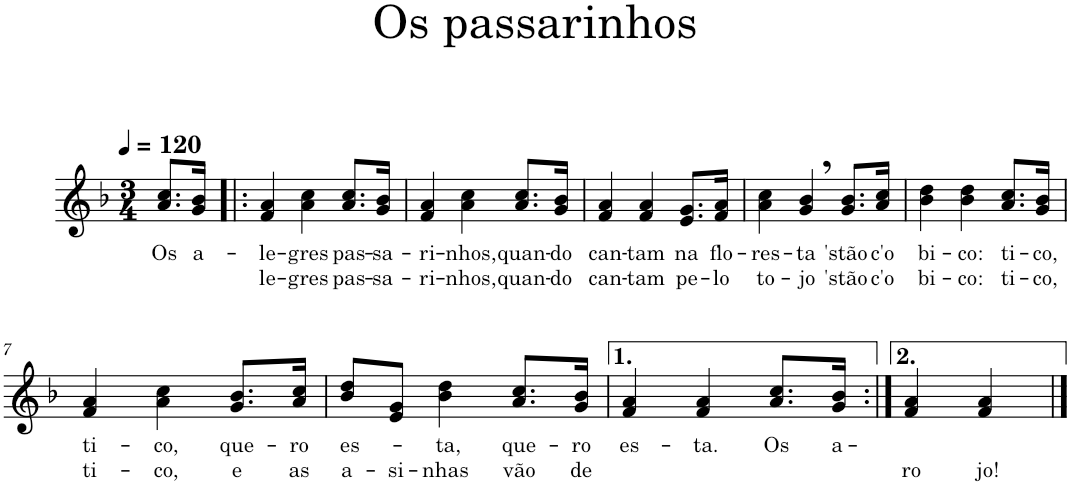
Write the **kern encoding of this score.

**kern	**text	**text
*part1	*part1	*part1
*staff1	*staff1	*staff1
*I"Voice, Voice	*	*
*I'Vo.	*	*
*clefG2	*	*
*k[b-]	*	*
*M3/4	*	*
*MM120	*	*
=1	=1	=1
!	!LO:LY:b	!
8.a/ 8.cc/L	Os	.
!	!LO:LY:b	!
16g/ 16b-/Jk	a-	.
=2!|:	=2!|:	=2!|:
!	!LO:LY:b	!LO:LY:b
4f/ 4a/	-le-	le-
!	!LO:LY:b	!LO:LY:b
4a\ 4cc\	-gres	-gres
!	!LO:LY:b	!LO:LY:b
8.a/ 8.cc/L	pas-	pas-
!	!LO:LY:b	!LO:LY:b
16g/ 16b-/Jk	-sa-	-sa-
=3	=3	=3
!	!LO:LY:b	!LO:LY:b
4f/ 4a/	-ri-	-ri-
!	!LO:LY:b	!LO:LY:b
4a\ 4cc\	-nhos,	-nhos,
!	!LO:LY:b	!LO:LY:b
8.a/ 8.cc/L	quan-	quan-
!	!LO:LY:b	!LO:LY:b
16g/ 16b-/Jk	-do	-do
=4	=4	=4
!	!LO:LY:b	!LO:LY:b
4f/ 4a/	can-	can-
!	!LO:LY:b	!LO:LY:b
4f/ 4a/	-tam	-tam
!	!LO:LY:b	!LO:LY:b
8.e/ 8.g/L	na	pe-
!	!LO:LY:b	!LO:LY:b
16f/ 16a/Jk	flo-	-lo
=5	=5	=5
!	!LO:LY:b	!LO:LY:b
4a\ 4cc\	-res-	to-
!	!LO:LY:b	!LO:LY:b
4g/, 4b-/,	-ta	-jo
!	!LO:LY:b	!LO:LY:b
8.g/ 8.b-/L	'stão	'stão
!	!LO:LY:b	!LO:LY:b
16a/ 16cc/Jk	c'o	c'o
=6	=6	=6
!	!LO:LY:b	!LO:LY:b
4b-\ 4dd\	bi-	bi-
!	!LO:LY:b	!LO:LY:b
4b-\ 4dd\	-co:	-co:
!	!LO:LY:b	!LO:LY:b
8.a/ 8.cc/L	ti-	ti-
!	!LO:LY:b	!LO:LY:b
16g/ 16b-/Jk	-co,	-co,
!!LO:LB:g=z
=7	=7	=7
!	!LO:LY:b	!LO:LY:b
4f/ 4a/	ti-	ti-
!	!LO:LY:b	!LO:LY:b
4a\ 4cc\	-co,	-co,
!	!LO:LY:b	!LO:LY:b
8.g/ 8.b-/L	que-	e
!	!LO:LY:b	!LO:LY:b
16a/ 16cc/Jk	-ro	as
=8	=8	=8
!	!LO:LY:b	!LO:LY:b
8b-/ 8dd/L	es-	a-
!	!	!LO:LY:b
8e/ 8g/J	.	-si-
!	!LO:LY:b	!LO:LY:b
4b-\ 4dd\	-ta,	-nhas
!	!LO:LY:b	!LO:LY:b
8.a/ 8.cc/L	que-	vão
!	!LO:LY:b	!LO:LY:b
16g/ 16b-/Jk	-ro	de
=9	=9	=9
!	!LO:LY:b	!
4f/ 4a/	es-	.
!	!LO:LY:b	!
4f/ 4a/	-ta.	.
!	!LO:LY:b	!
8.a/ 8.cc/L	Os	.
!	!LO:LY:b	!
16g/ 16b-/Jk	a-	.
=10:|!	=10:|!	=10:|!
!	!	!LO:LY:b
4f/ 4a/	.	ro
!	!	!LO:LY:b
4f/ 4a/	.	jo!
==	==	==
*-	*-	*-
